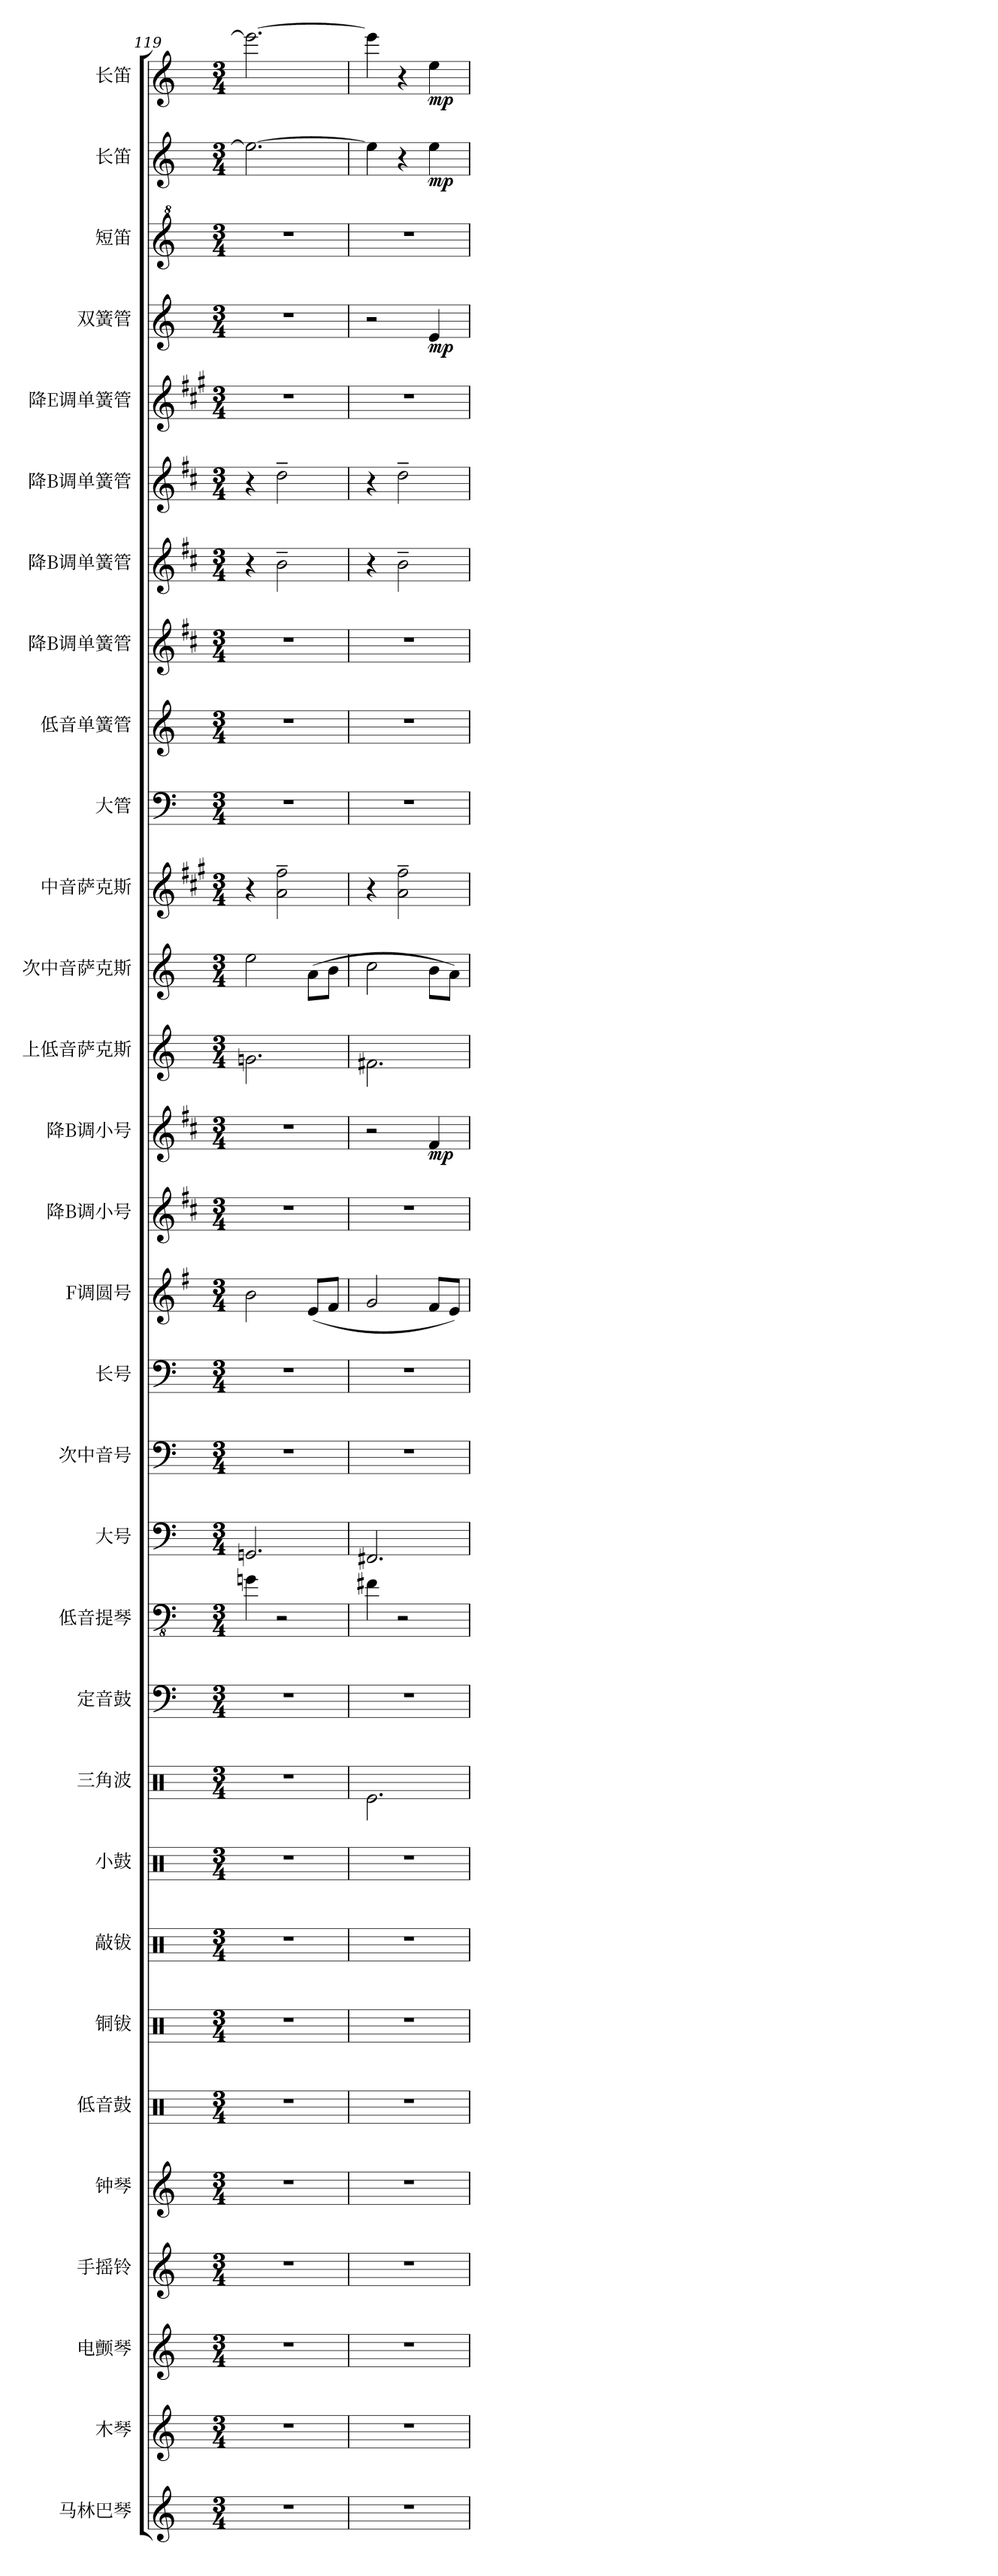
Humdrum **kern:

**kern	**kern	**kern	**kern	**kern	**kern	**kern	**kern	**kern	**kern	**kern	**kern	**kern	**kern	**kern	**kern	**kern	**kern	**dynam	**kern	**kern	**kern	**kern	**kern	**kern	**kern	**kern	**kern	**kern	**dynam	**kern	**kern	**dynam	**kern	**dynam
*part31	*part30	*part29	*part28	*part27	*part26	*part25	*part24	*part23	*part22	*part21	*part20	*part19	*part18	*part17	*part16	*part15	*part14	*part14	*part13	*part12	*part11	*part10	*part9	*part8	*part7	*part6	*part5	*part4	*part4	*part3	*part2	*part2	*part1	*part1
*staff31	*staff30	*staff29	*staff28	*staff27	*staff26	*staff25	*staff24	*staff23	*staff22	*staff21	*staff20	*staff19	*staff18	*staff17	*staff16	*staff15	*staff14	*staff14	*staff13	*staff12	*staff11	*staff10	*staff9	*staff8	*staff7	*staff6	*staff5	*staff4	*staff4	*staff3	*staff2	*staff2	*staff1	*staff1
*I"马林巴琴	*I"木琴	*I"电颤琴	*I"手摇铃	*I"钟琴	*I"低音鼓	*I"铜钹	*I"敲钹	*I"小鼓	*I"三角波	*I"定音鼓	*I"低音提琴	*I"大号	*I"次中音号	*I"长号	*I"F调圆号	*I"降B调小号	*I"降B调小号	*	*I"上低音萨克斯	*I"次中音萨克斯	*I"中音萨克斯	*I"大管	*I"低音单簧管	*I"降B调单簧管	*I"降B调单簧管	*I"降B调单簧管	*I"降E调单簧管	*I"双簧管	*	*I"短笛	*I"长笛	*	*I"长笛	*
*clefG2	*clefG2	*clefG2	*clefG2	*clefG2	*clefX	*clefX	*clefX	*clefX	*clefX	*clefF4	*clefFv4	*clefF4	*clefF4	*clefF4	*clefG2	*clefG2	*clefG2	*	*clefG2	*clefG2	*clefG2	*clefF4	*clefG2	*clefG2	*clefG2	*clefG2	*clefG2	*clefG2	*	*clefG^2	*clefG2	*	*clefG2	*
*	*ITrd-7c-12	*	*	*ITrd-14c-24	*	*	*	*	*	*	*ITrd7c12	*	*	*	*ITrd4c7	*ITrd1c2	*ITrd1c2	*	*ITrd12c21	*ITrd8c14	*ITrd5c9	*	*ITrd8c14	*ITrd1c2	*ITrd1c2	*ITrd1c2	*ITrd-2c-3	*	*	*ITrd-7c-12	*	*	*	*
*k[]	*k[]	*k[]	*k[]	*k[]	*k[]	*k[]	*k[]	*k[]	*k[]	*k[]	*k[]	*k[]	*k[]	*k[]	*k[]	*k[]	*k[]	*	*k[]	*k[]	*k[]	*k[]	*k[]	*k[]	*k[]	*k[]	*k[]	*k[]	*	*k[]	*k[]	*	*k[]	*
*M3/4	*M3/4	*M3/4	*M3/4	*M3/4	*M3/4	*M3/4	*M3/4	*M3/4	*M3/4	*M3/4	*M3/4	*M3/4	*M3/4	*M3/4	*M3/4	*M3/4	*M3/4	*	*M3/4	*M3/4	*M3/4	*M3/4	*M3/4	*M3/4	*M3/4	*M3/4	*M3/4	*M3/4	*	*M3/4	*M3/4	*	*M3/4	*
=119	=119	=119	=119	=119	=119	=119	=119	=119	=119	=119	=119	=119	=119	=119	=119	=119	=119	=119	=119	=119	=119	=119	=119	=119	=119	=119	=119	=119	=119	=119	=119	=119	=119	=119
2.r	2.r	2.r	2.r	2.r	2.r	2.r	2.r	2.r	2.r	2.r	4GGn\	2.GGn/	2.r	2.r	2e\	2.r	2.r	.	2.Gn\	2e\	4r	2.r	2.r	2.r	4r	4r	2.r	2.r	.	2.r	2.ee\_	.	2.eee\_	.
.	.	.	.	.	.	.	.	.	.	.	2r	.	.	.	.	.	.	.	.	.	2c\~ 2a\~	.	.	.	2a~\	2cc~\	.	.	.	.	.	.	.	.
.	.	.	.	.	.	.	.	.	.	.	.	.	.	.	(8A/L	.	.	.	.	(8A\L	.	.	.	.	.	.	.	.	.	.	.	.	.	.
.	.	.	.	.	.	.	.	.	.	.	.	.	.	.	8B/J	.	.	.	.	8B\J	.	.	.	.	.	.	.	.	.	.	.	.	.	.
!!LO:PB:g=z
=120	=120	=120	=120	=120	=120	=120	=120	=120	=120	=120	=120	=120	=120	=120	=120	=120	=120	=120	=120	=120	=120	=120	=120	=120	=120	=120	=120	=120	=120	=120	=120	=120	=120	=120
2.r	2.r	2.r	2.r	2.r	2.r	2.r	2.r	2.r	2.Re\	2.r	4FF#X\	2.FF#X/	2.r	2.r	2c/	2.r	2r	.	2.F#X\	2c\	4r	2.r	2.r	2.r	4r	4r	2.r	2r	.	2.r	4ee\]	.	4eee\]	.
.	.	.	.	.	.	.	.	.	.	.	2r	.	.	.	.	.	.	.	.	.	2c\~ 2a\~	.	.	.	2a~\	2cc~\	.	.	.	.	4r	.	4r	.
!	!	!	!	!	!	!	!	!	!	!	!	!	!	!	!	!	!	!LO:DY:b	!	!	!	!	!	!	!	!	!	!	!LO:DY:b	!	!	!LO:DY:b	!	!LO:DY:b
.	.	.	.	.	.	.	.	.	.	.	.	.	.	.	8B/L	.	4e/	mp	.	8B\L	.	.	.	.	.	.	.	4e/	mp	.	4ee\	mp	4ee\	mp
.	.	.	.	.	.	.	.	.	.	.	.	.	.	.	8A/J)	.	.	.	.	8A\J)	.	.	.	.	.	.	.	.	.	.	.	.	.	.
=	=	=	=	=	=	=	=	=	=	=	=	=	=	=	=	=	=	=	=	=	=	=	=	=	=	=	=	=	=	=	=	=	=	=
*-	*-	*-	*-	*-	*-	*-	*-	*-	*-	*-	*-	*-	*-	*-	*-	*-	*-	*-	*-	*-	*-	*-	*-	*-	*-	*-	*-	*-	*-	*-	*-	*-	*-	*-
